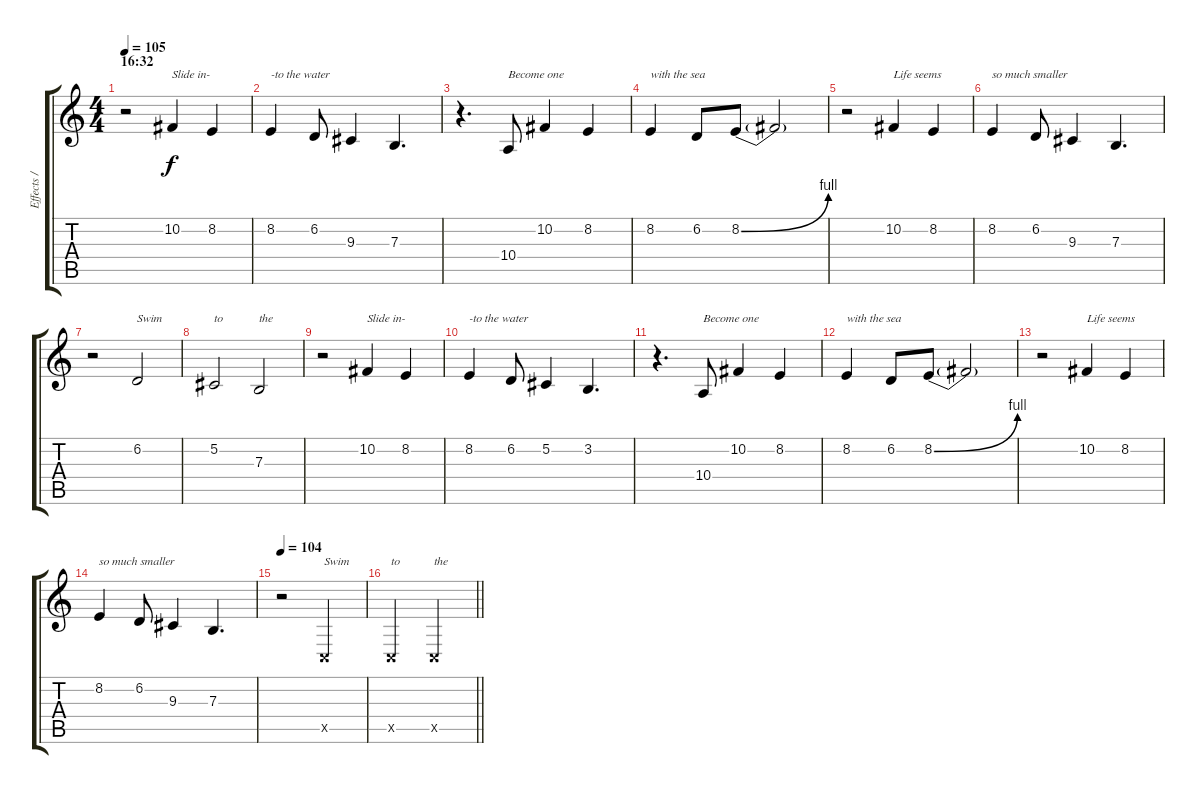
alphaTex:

\track ("Effects / Vocals / Add'l Guitar" "Effects / ") {instrument lead2sawtooth}
\staff {score tabs}
\tuning (Db4 Ab3 E3 B2 Gb2 Db2) {hide}
\ts (4 4)
\section ("" "16:32")
\tempo 105
\clef g2
\ks c
r.2{dy f} 10.2.4{txt "Slide in-" volume 13 instrument tenorsax} 8.2.4 |
8.2.4{txt "-to the water"} 6.2.8 9.3.4 7.3.4{d} |
r.4{d} 10.4.8{txt "Become one"} 10.2.4 8.2.4 |
8.2.4{txt "with the sea"} 6.2.8 8.2{be (bend 0 0 60 4)}.8 8.2{t}.2 |
r.2 10.2.4{txt "Life seems"} 8.2.4 |
8.2.4{txt "so much smaller"} 6.2.8 9.3.4 7.3.4{d} |
r.2 6.2.2{txt "Swim"} |
5.2.2{txt "to"} 7.3.2{txt "the"} |
r.2 10.2.4{txt "Slide in-"} 8.2.4 |
8.2.4{txt "-to the water"} 6.2.8 5.2.4 3.2.4{d} |
r.4{d} 10.4.8{txt "Become one"} 10.2.4 8.2.4 |
8.2.4{txt "with the sea"} 6.2.8 8.2{be (bend 0 0 60 4)}.8 8.2{t}.2 |
r.2 10.2.4{txt "Life seems"} 8.2.4 |
8.2.4{txt "so much smaller"} 6.2.8 9.3.4 7.3.4{d} |
\tempo 104
r.2 6.5{x}.2{txt "Swim"} |
\barLineRight lightlight
6.5{x}.2{txt "to"} 6.5{x}.2{txt "the"}
